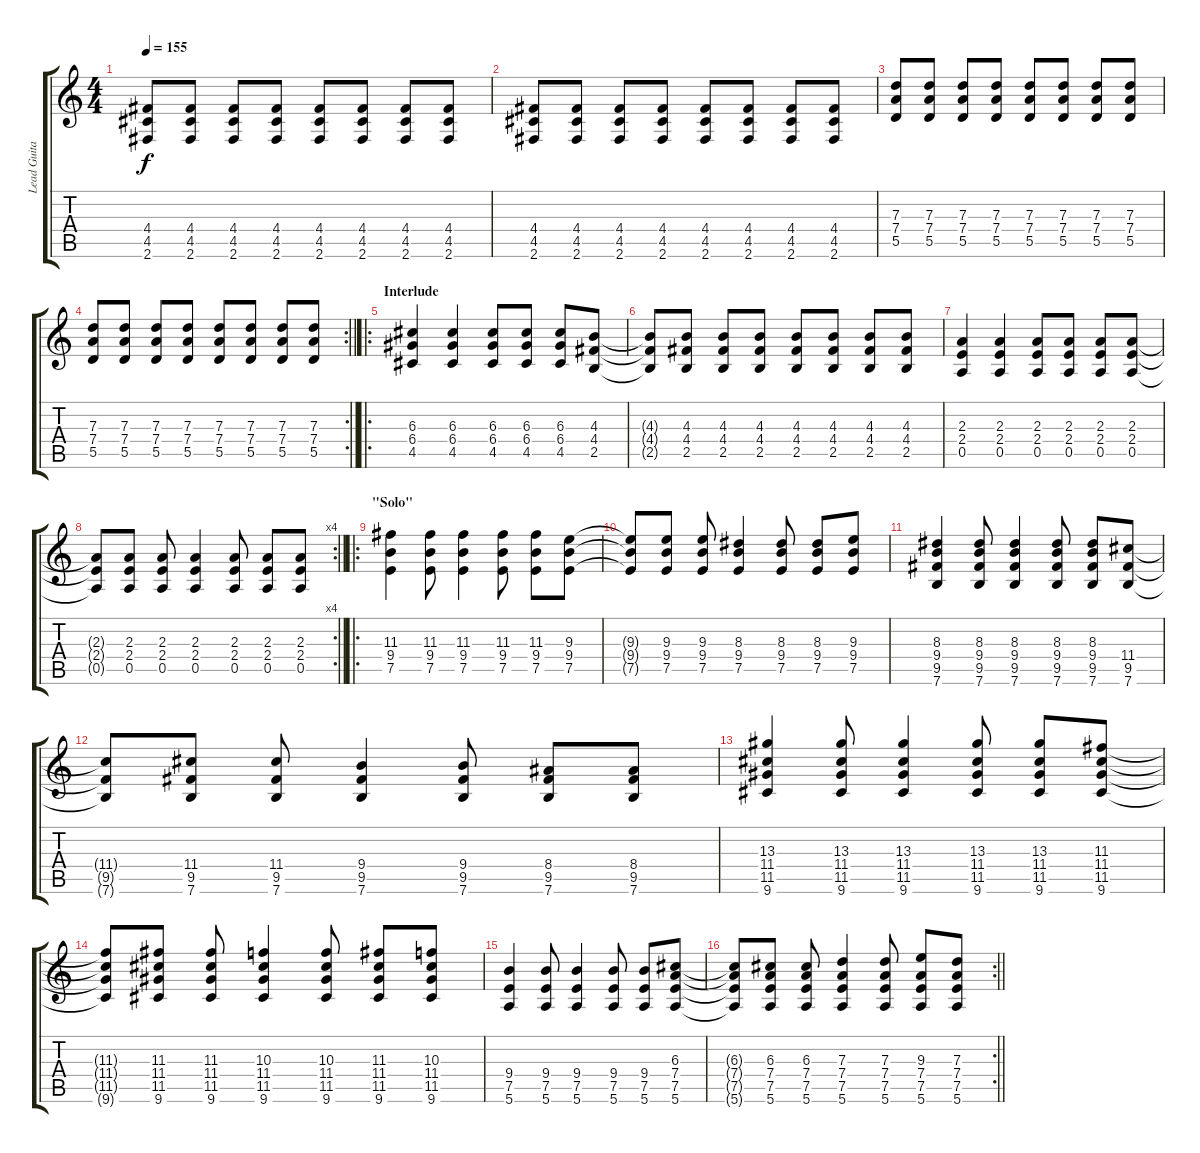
\track ("Lead Guitar" "Lead Guita") {instrument electricguitarclean}
\staff {score tabs}
\tuning (E4 B3 G3 D3 A2 E2) {hide}
\ts (4 4)
\tempo 155
\clef g2
\ks c
(4.4 4.5 2.6).8{dy f} (4.4 4.5 2.6).8 (4.4 4.5 2.6).8 (4.4 4.5 2.6).8 (4.4 4.5 2.6).8 (4.4 4.5 2.6).8 (4.4 4.5 2.6).8 (4.4 4.5 2.6).8 |
(4.4 4.5 2.6).8 (4.4 4.5 2.6).8 (4.4 4.5 2.6).8 (4.4 4.5 2.6).8 (4.4 4.5 2.6).8 (4.4 4.5 2.6).8 (4.4 4.5 2.6).8 (4.4 4.5 2.6).8 |
(7.3 7.4 5.5).8 (7.3 7.4 5.5).8 (7.3 7.4 5.5).8 (7.3 7.4 5.5).8 (7.3 7.4 5.5).8 (7.3 7.4 5.5).8 (7.3 7.4 5.5).8 (7.3 7.4 5.5).8 |
\rc 2
\barLineRight lightlight
(7.3 7.4 5.5).8 (7.3 7.4 5.5).8 (7.3 7.4 5.5).8 (7.3 7.4 5.5).8 (7.3 7.4 5.5).8 (7.3 7.4 5.5).8 (7.3 7.4 5.5).8 (7.3 7.4 5.5).8 |
\ro
\section ("" "Interlude")
(6.3 6.4 4.5).4 (6.3 6.4 4.5).4 (6.3 6.4 4.5).8 (6.3 6.4 4.5).8 (6.3 6.4 4.5).8 (4.3 4.4 2.5).8 |
(4.3{t} 4.4{t} 2.5{t}).8 (4.3 4.4 2.5).8 (4.3 4.4 2.5).8 (4.3 4.4 2.5).8 (4.3 4.4 2.5).8 (4.3 4.4 2.5).8 (4.3 4.4 2.5).8 (4.3 4.4 2.5).8 |
(2.3 2.4 0.5).4 (2.3 2.4 0.5).4 (2.3 2.4 0.5).8 (2.3 2.4 0.5).8 (2.3 2.4 0.5).8 (2.3 2.4 0.5).8 |
\rc 4
\barLineRight lightlight
(2.3{t} 2.4{t} 0.5{t}).8 (2.3 2.4 0.5).8 (2.3 2.4 0.5).8 (2.3 2.4 0.5).4 (2.3 2.4 0.5).8 (2.3 2.4 0.5).8 (2.3 2.4 0.5).8 |
\ro
\section ("" "\"Solo\"")
(11.3 9.4 7.5).4 (11.3 9.4 7.5).8 (11.3 9.4 7.5).4 (11.3 9.4 7.5).8 (11.3 9.4 7.5).8 (9.3 9.4 7.5).8 |
(9.3{t} 9.4{t} 7.5{t}).8 (9.3 9.4 7.5).8 (9.3 9.4 7.5).8 (8.3 9.4 7.5).4 (8.3 9.4 7.5).8 (8.3 9.4 7.5).8 (9.3 9.4 7.5).8 |
(8.3 9.4 9.5 7.6).4 (8.3 9.4 9.5 7.6).8 (8.3 9.4 9.5 7.6).4 (8.3 9.4 9.5 7.6).8 (8.3 9.4 9.5 7.6).8 (11.4 9.5 7.6).8 |
(11.4{t} 9.5{t} 7.6{t}).8 (11.4 9.5 7.6).8 (11.4 9.5 7.6).8 (9.4 9.5 7.6).4 (9.4 9.5 7.6).8 (8.4 9.5 7.6).8 (8.4 9.5 7.6).8 |
(13.3 11.4 11.5 9.6).4 (13.3 11.4 11.5 9.6).8 (13.3 11.4 11.5 9.6).4 (13.3 11.4 11.5 9.6).8 (13.3 11.4 11.5 9.6).8 (11.3 11.4 11.5 9.6).8 |
(11.3{t} 11.4{t} 11.5{t} 9.6{t}).8 (11.3 11.4 11.5 9.6).8 (11.3 11.4 11.5 9.6).8 (10.3 11.4 11.5 9.6).4 (10.3 11.4 11.5 9.6).8 (11.3 11.4 11.5 9.6).8 (10.3 11.4 11.5 9.6).8 |
(9.4 7.5 5.6).4 (9.4 7.5 5.6).8 (9.4 7.5 5.6).4 (9.4 7.5 5.6).8 (9.4 7.5 5.6).8 (6.3 7.4 7.5 5.6).8 |
\rc 2
\barLineRight lightlight
(6.3{t} 7.4{t} 7.5{t} 5.6{t}).8 (6.3 7.4 7.5 5.6).8 (6.3 7.4 7.5 5.6).8 (7.3 7.4 7.5 5.6).4 (7.3 7.4 7.5 5.6).8 (9.3 7.4 7.5 5.6).8 (7.3 7.4 7.5 5.6).8
